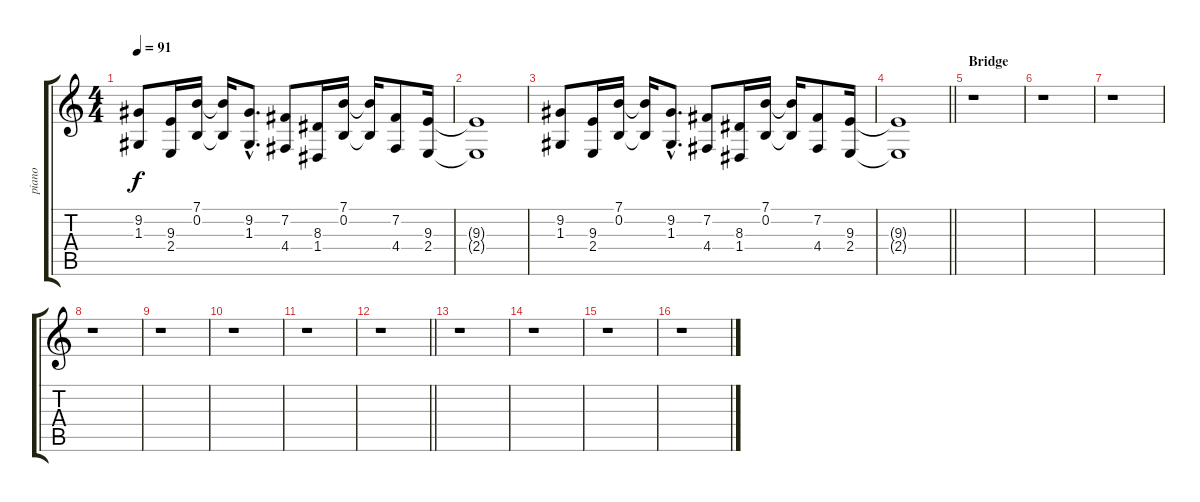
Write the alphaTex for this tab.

\track ("piano" "piano") {instrument acousticgrandpiano}
\staff {score tabs}
\tuning (E4 B3 G3 D3 A2 E2) {hide}
\ts (4 4)
\tempo 91
\clef g2
\ks c
(9.2 1.3).8{dy f} (9.3 2.4).16 (7.1 0.2).16 (7.1{t} 0.2{t}).16 (9.2{hac} 1.3{hac}).8{d} (7.2 4.4).8 (8.3 1.4).16 (7.1 0.2).16 (7.1{t} 0.2{t}).16 (7.2 4.4).8 (9.3 2.4).16 |
(9.3{t} 2.4{t}).1 |
(9.2 1.3).8 (9.3 2.4).16 (7.1 0.2).16 (7.1{t} 0.2{t}).16 (9.2{hac} 1.3{hac}).8{d} (7.2 4.4).8 (8.3 1.4).16 (7.1 0.2).16 (7.1{t} 0.2{t}).16 (7.2 4.4).8 (9.3 2.4).16 |
\barLineRight lightlight
(9.3{t} 2.4{t}).1 |
\section ("" "Bridge")
r.1 |
r.1 |
r.1 |
r.1 |
r.1 |
r.1 |
r.1 |
\barLineRight lightlight
r.1 |
r.1 |
r.1 |
r.1 |
r.1
